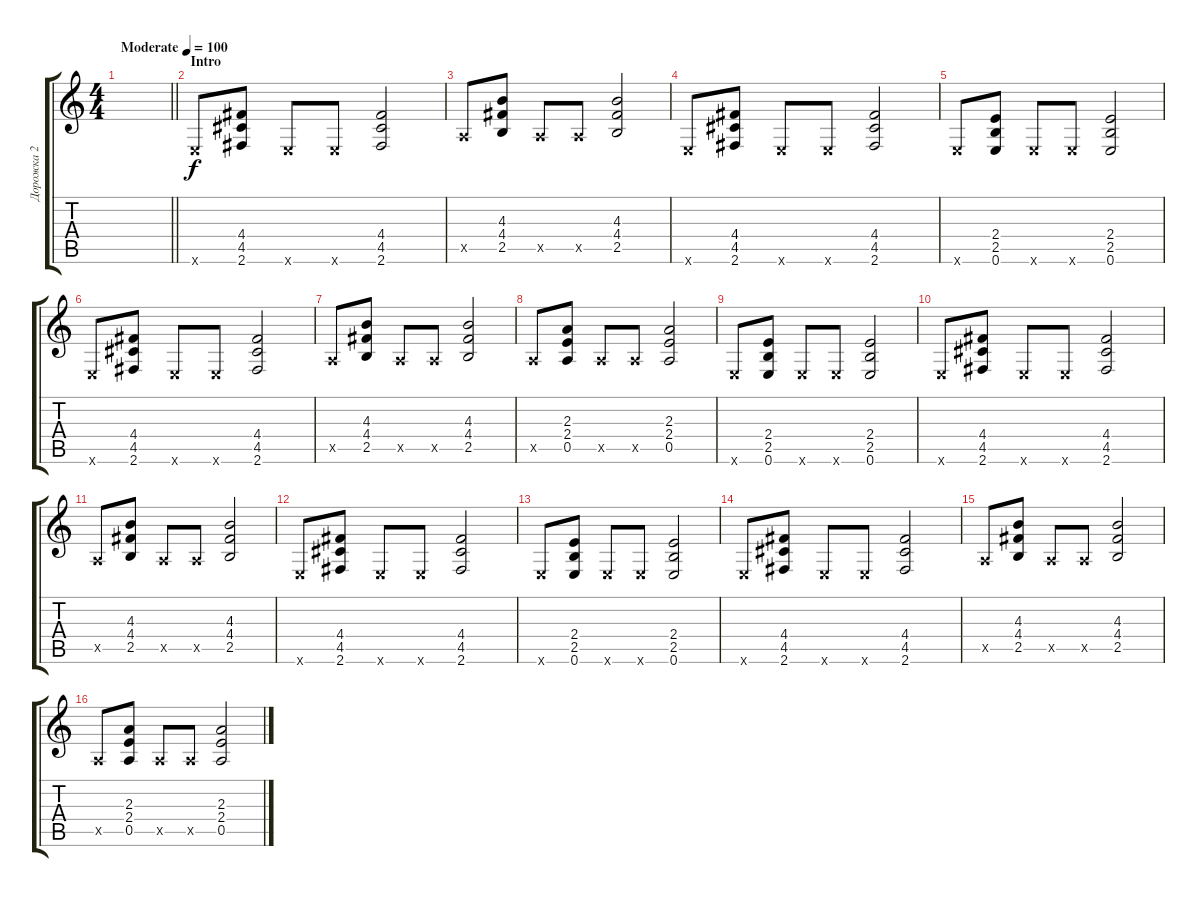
\track ("Дорожка 2" "Дорожка 2") {instrument acousticguitarsteel}
\staff {score tabs}
\tuning (E4 B3 G3 D3 A2 E2) {hide}
\ts (4 4)
\tempo (100 "Moderate")
\clef g2
\barLineRight lightlight
\ks c
|
\section ("" "Intro")
0.6{x}.8 (4.4 4.5 2.6).8 0.6{x}.8 0.6{x}.8 (4.4 4.5 2.6).2 |
0.5{x}.8 (4.3 4.4 2.5).8 0.5{x}.8 0.5{x}.8 (4.3 4.4 2.5).2 |
0.6{x}.8 (4.4 4.5 2.6).8 0.6{x}.8 0.6{x}.8 (4.4 4.5 2.6).2 |
0.6{x}.8 (2.4 2.5 0.6).8 0.6{x}.8 0.6{x}.8 (2.4 2.5 0.6).2 |
0.6{x}.8 (4.4 4.5 2.6).8 0.6{x}.8 0.6{x}.8 (4.4 4.5 2.6).2 |
0.5{x}.8 (4.3 4.4 2.5).8 0.5{x}.8 0.5{x}.8 (4.3 4.4 2.5).2 |
0.5{x}.8 (2.3 2.4 0.5).8 0.5{x}.8 0.5{x}.8 (2.3 2.4 0.5).2 |
0.6{x}.8 (2.4 2.5 0.6).8 0.6{x}.8 0.6{x}.8 (2.4 2.5 0.6).2 |
0.6{x}.8 (4.4 4.5 2.6).8 0.6{x}.8 0.6{x}.8 (4.4 4.5 2.6).2 |
0.5{x}.8 (4.3 4.4 2.5).8 0.5{x}.8 0.5{x}.8 (4.3 4.4 2.5).2 |
0.6{x}.8 (4.4 4.5 2.6).8 0.6{x}.8 0.6{x}.8 (4.4 4.5 2.6).2 |
0.6{x}.8 (2.4 2.5 0.6).8 0.6{x}.8 0.6{x}.8 (2.4 2.5 0.6).2 |
0.6{x}.8 (4.4 4.5 2.6).8 0.6{x}.8 0.6{x}.8 (4.4 4.5 2.6).2 |
0.5{x}.8 (4.3 4.4 2.5).8 0.5{x}.8 0.5{x}.8 (4.3 4.4 2.5).2 |
0.5{x}.8 (2.3 2.4 0.5).8 0.5{x}.8 0.5{x}.8 (2.3 2.4 0.5).2
